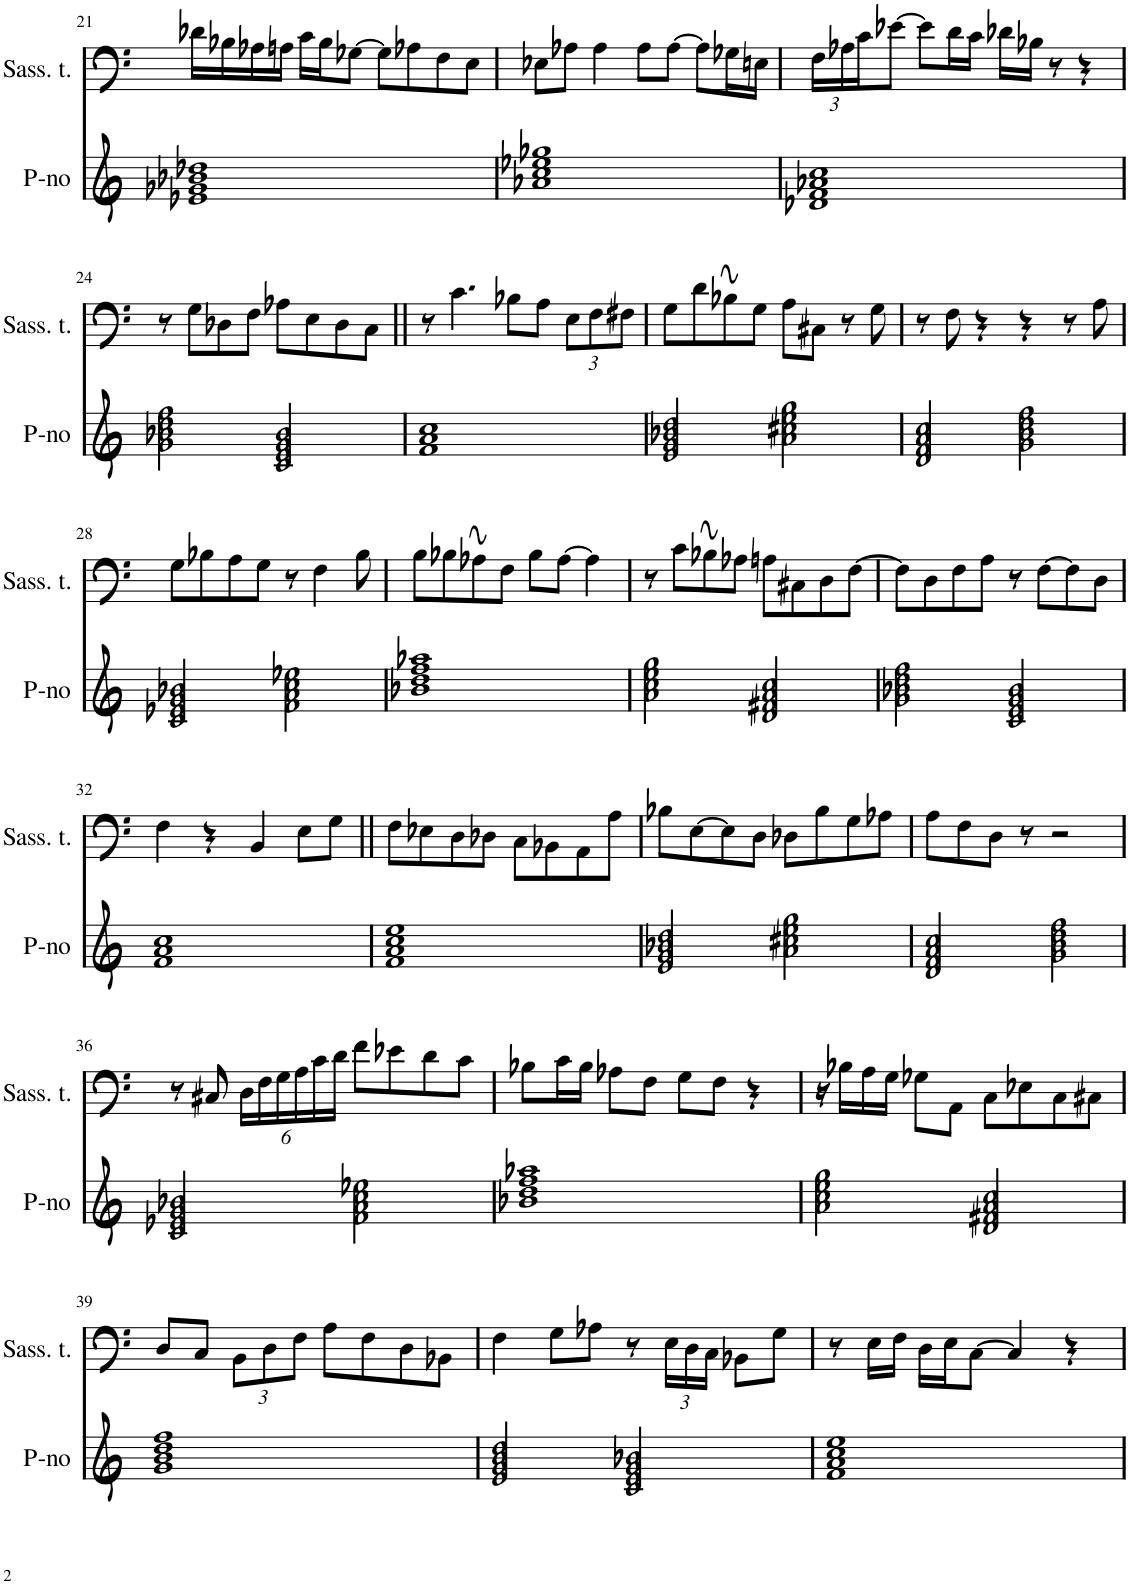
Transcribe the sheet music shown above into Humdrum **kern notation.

**kern	**kern
*part2	*part1
*staff2	*staff1
*I"Piano	*I"Sassofono tenore
*I'P-no	*I'Sass. t.
!!LO:PB:g=z
*clefG2	*clefF4
*	*Trd8c14
*k[]	*k[]
*M4/4	*M4/4
=21	=21
1e-X 1g-X 1b-X 1dd-X	16d-X\LL
.	16B-X\
.	16A-X\
.	16An\JJ
.	16c\LL
.	16B-\J
.	[8G-X\J
.	8G-\L]
.	8A-X\
.	8F\
.	8E\J
=22	=22
1a-X 1cc 1ee-X 1gg-X	8E-X\L
.	8A-X\J
.	4A-\
.	8A-\L
.	[8A-\J
.	8A-\L]
.	16G-X\L
.	16En\JJ
=23	=23
*	*Xbrackettup
1d-X 1f 1a-X 1cc	24F\LL
.	24A-X\
.	24c\J
.	[8e-X\J
.	8e-\L]
.	16d\L
.	16c\JJ
.	16d-X\LL
.	16B-X\JJ
.	8r
.	4r
!!LO:LB:g=z
=24	=24
2g\ 2b-X\ 2dd\ 2ff\	8r
.	8G\L
.	8D-X\
.	8F\J
2c/ 2e/ 2g/ 2b-/	8A-X\L
.	8E\
.	8D-\
.	8C\J
=25||	=25||
1f 1a 1cc	8r
.	4.c\
.	8B-X\L
.	8A\J
.	12E\L
.	12F\
.	12F#X\J
=26	=26
2e/ 2g/ 2b-X/ 2dd/	8G\L
.	8d\
.	8B-X\
.	8G\J
2a\ 2cc#X\ 2ee\ 2gg\	8A\L
.	8C#X\J
.	8r
.	8G\
=27	=27
2d/ 2f/ 2a/ 2cc/	8r
.	8F\
.	4r
2g\ 2b\ 2dd\ 2ff\	4r
.	8r
.	8A\
!!LO:LB:g=z
=28	=28
2c/ 2e-X/ 2g/ 2b-X/	8G\L
.	8B-X\
.	8A\
.	8G\J
2f\ 2a\ 2cc\ 2ee-X\	8r
.	4F\
.	8B-\
=29	=29
1b-X 1dd 1ff 1aa-X	8B\L
.	8B-X\
.	8A-X\
.	8F\J
.	8B-\L
.	[8A-\J
.	4A-\]
=30	=30
2a\ 2cc\ 2ee\ 2gg\	8r
.	8c\L
.	8B-X\
.	8A-X\J
2d/ 2f#X/ 2a/ 2cc/	8An\L
.	8C#X\
.	8D\
.	[8F\J
=31	=31
2g\ 2b-X\ 2dd\ 2ff\	8F\L]
.	8D\
.	8F\
.	8A\J
2c/ 2e/ 2g/ 2b-/	8r
.	[8F\L
.	8F\]
.	8D\J
!!LO:LB:g=z
=32	=32
1f 1a 1cc	4F\
.	4r
.	4BB/
.	8E\L
.	8G\J
=33||	=33||
1f 1a 1cc 1ee	8F\L
.	8E-X\
.	8D\
.	8D-X\J
.	8C\L
.	8BB-X\
.	8AA\
.	8A\J
=34	=34
2e/ 2g/ 2b-X/ 2dd/	8B-X\L
.	[8E\
.	8E\]
.	8D\J
2a\ 2cc#X\ 2ee\ 2gg\	8D-X\L
.	8B-\
.	8G\
.	8A-X\J
=35	=35
2d/ 2f/ 2a/ 2cc/	8A\L
.	8F\
.	8D\J
.	8r
2g\ 2b\ 2dd\ 2ff\	2r
!!LO:LB:g=z
=36	=36
2c/ 2e-X/ 2g/ 2b-X/	8r
.	8C#X/
.	24D\LL
.	24F\
.	24G\
.	24A\
.	24c\
.	24d\JJ
2f\ 2a\ 2cc\ 2ee-X\	8f\L
.	8e-X\
.	8d\
.	8c\J
=37	=37
1b-X 1dd 1ff 1aa-X	8B-X\L
.	16c\L
.	16B-\JJ
.	8A-X\L
.	8F\J
.	8G\L
.	8F\J
.	4r
=38	=38
2a\ 2cc\ 2ee\ 2gg\	16r
.	16B-X\LL
.	16A\
.	16G\JJ
.	8G-X\L
.	8AA\J
2d/ 2f#X/ 2a/ 2cc/	8C\L
.	8E-X\
.	8C\
.	8C#X\J
!!LO:LB:g=z
=39	=39
1g 1b 1dd 1ff	8D/L
.	8C/J
.	12BB\L
.	12D\
.	12F\J
.	8A\L
.	8F\
.	8D\
.	8BB-X\J
=40	=40
2e/ 2g/ 2b/ 2dd/	4F\
.	8G\L
.	8A-X\J
2c/ 2e/ 2g/ 2b-X/	8r
.	24E\LL
.	24D\
.	24C\JJ
.	8BB-X\L
.	8G\J
=41	=41
1f 1a 1cc 1ee	8r
.	16E\LL
.	16F\JJ
.	16D\LL
.	16E\J
.	[8C\J
.	4C/]
.	4r
=	=
*-	*-
